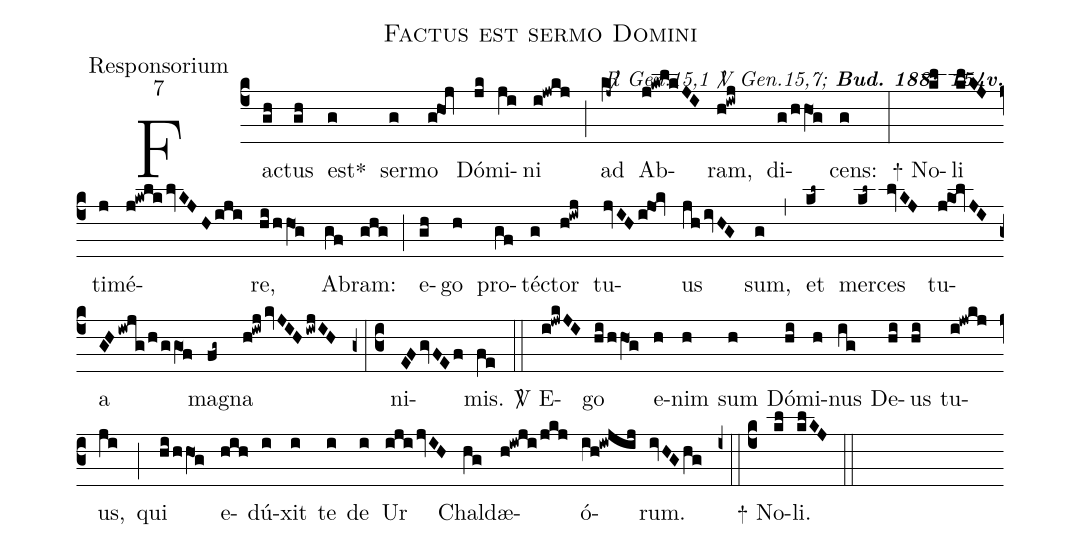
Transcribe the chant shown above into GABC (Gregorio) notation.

name:Factus est sermo Domini;
office-part:Responsorium;
mode:7;
commentary:{\itshape\mdseries \Rbar\ Gen.15,1  \Vbar\ Gen.15,7;\/} {\bfseries Bud.\ 188: 154v.};
%%
(c4) Fac(gh)tus(gh) est<sp>*</sp>(g) ser(g)mo(g!hOj) Dó(jk)mi(ji)ni(i!jwkj) (;)
ad(kj~) Ab(j!kwlkJI)ram,(h!iwj) di(g/hhO1!g)cens:(g) (:)
<sp>+</sp> No(kl)li(klKJ) ti(j)mé(j!kwlklvKJHiji)re,(hi/hhO1!g) Ab(gf)ram:(ghg) (;)
e(gh)go(h) pro(gf)téc(g)tor(h!iwj) tu(jvIHi!jo1!kv)us(jhivHG) sum,(g) (,)
et(kl~) mer(kl~)ces(lvKJ) tu(j!ko1!lvJI)a(GHiwjg/h/ggO1!f) ma(fg~)gna(h!iwjkvJIHiwjIH) (z0:c3) ni(EFgvFEf)mis.(fe) (::)
<sp>V/</sp> E(i!jwkJI)go(hi/hhO1g) e(h)nim(h) sum(h) Dó(hi)mi(h)nus(ig) De(hi)us(hi) tu(i!jwkj)us,(ji) (;)
qui(hi/hhO1g) e(hih)dú(i)xit(i) te(i) de(i) Ur(ijijvIH) Chal(hg)dæ(h!iwji/jkj)ó(ih!iwjij)rum.(ivHGhg) (z0::c4)
<sp>+</sp> No(kl)li.(klKJ) (::)
